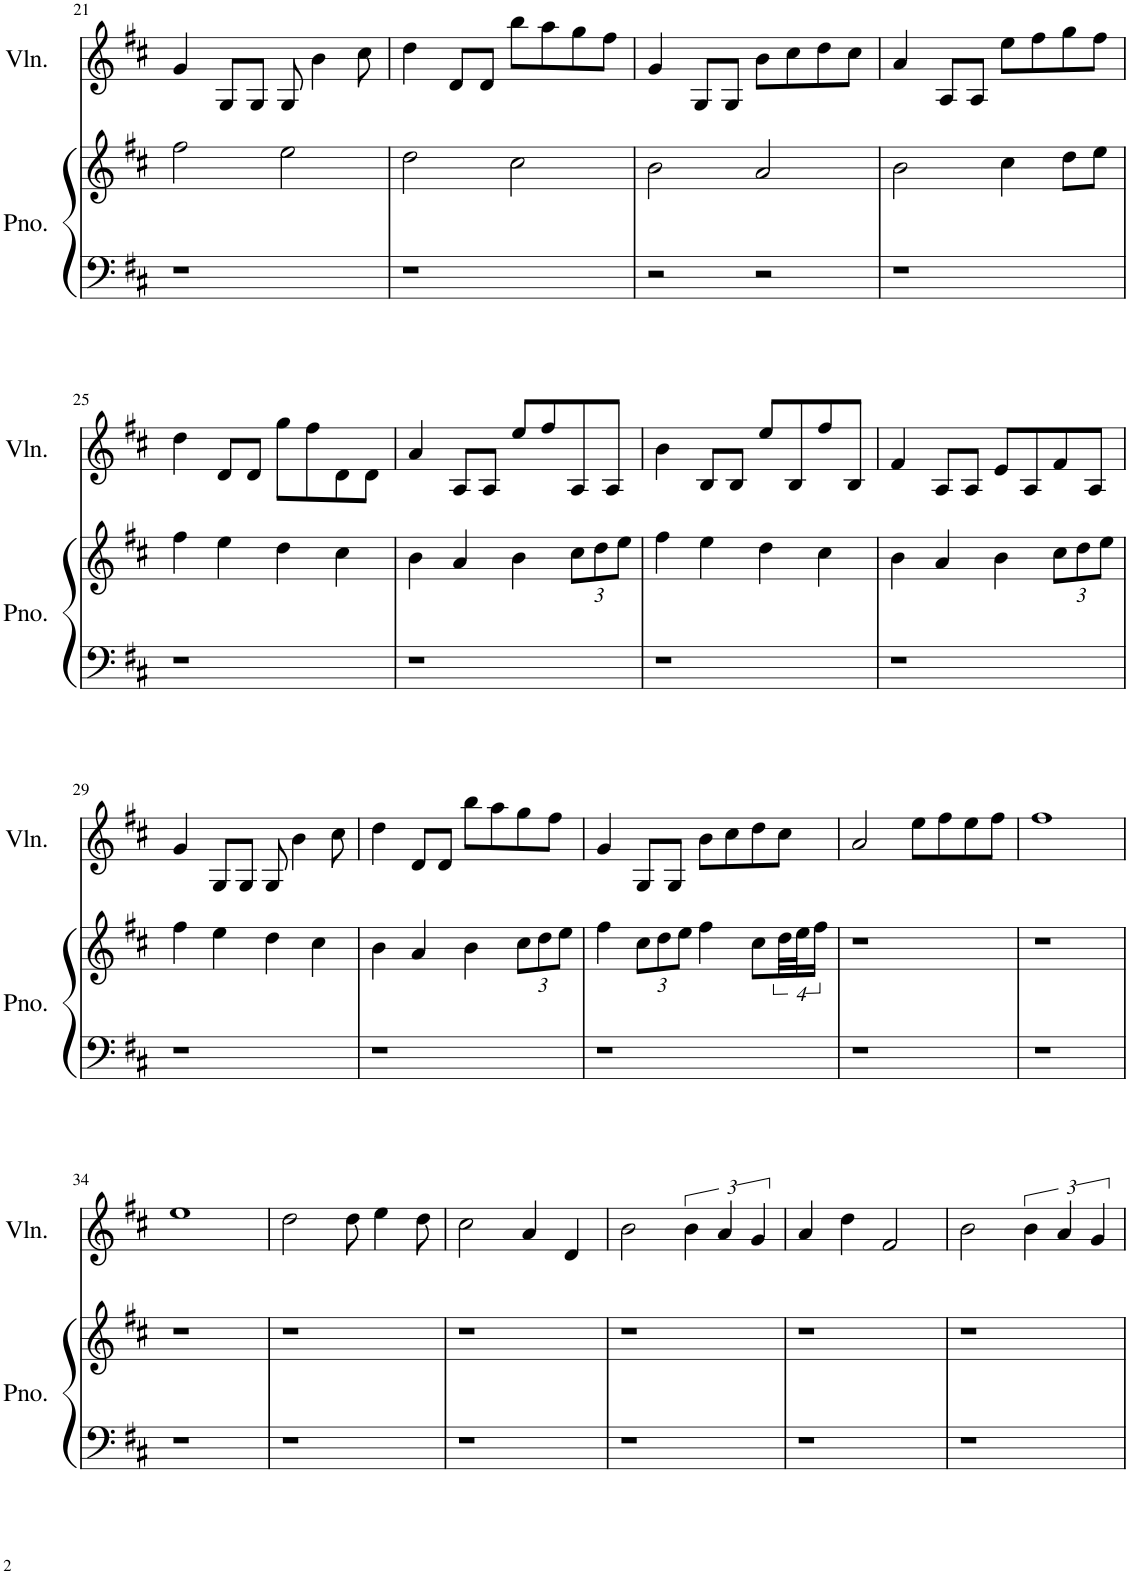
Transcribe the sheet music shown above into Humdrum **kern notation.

**kern	**kern	**kern
*part2	*part2	*part1
*staff3	*staff2	*staff1
*I"Piano	*	*I"Violin
*I'Pno.	*	*I'Vln.
!!LO:PB:g=z
*clefF4	*clefG2	*clefG2
*k[f#c#]	*k[f#c#]	*k[f#c#]
*M4/4	*M4/4	*M4/4
=21	=21	=21
1r	2ff#\	4g/
.	.	8G/L
.	.	8G/J
.	2ee\	8G/
.	.	4b\
.	.	8cc#\
=22	=22	=22
1r	2dd\	4dd\
.	.	8d/L
.	.	8d/J
.	2cc#\	8bb\L
.	.	8aa\
.	.	8gg\
.	.	8ff#\J
=23	=23	=23
2r	2b\	4g/
.	.	8G/L
.	.	8G/J
2r	2a/	8b\L
.	.	8cc#\
.	.	8dd\
.	.	8cc#\J
=24	=24	=24
1r	2b\	4a/
.	.	8A/L
.	.	8A/J
.	4cc#\	8ee\L
.	.	8ff#\
.	8dd\L	8gg\
.	8ee\J	8ff#\J
!!LO:LB:g=z
=25	=25	=25
1r	4ff#\	4dd\
.	4ee\	8d/L
.	.	8d/J
.	4dd\	8gg\L
.	.	8ff#\
.	4cc#\	8d\
.	.	8d\J
=26	=26	=26
1r	4b\	4a/
.	4a/	8A/L
.	.	8A/J
.	4b\	8ee/L
.	.	8ff#/
*	*Xbrackettup	*
.	12cc#\L	8A/
.	12dd\	.
.	.	8A/J
.	12ee\J	.
=27	=27	=27
1r	4ff#\	4b\
.	4ee\	8B/L
.	.	8B/J
.	4dd\	8ee/L
.	.	8B/
.	4cc#\	8ff#/
.	.	8B/J
=28	=28	=28
1r	4b\	4f#/
.	4a/	8A/L
.	.	8A/J
.	4b\	8e/L
.	.	8A/
.	12cc#\L	8f#/
.	12dd\	.
.	.	8A/J
.	12ee\J	.
!!LO:LB:g=z
=29	=29	=29
1r	4ff#\	4g/
.	4ee\	8G/L
.	.	8G/J
.	4dd\	8G/
.	.	4b\
.	4cc#\	.
.	.	8cc#\
=30	=30	=30
1r	4b\	4dd\
.	4a/	8d/L
.	.	8d/J
.	4b\	8bb\L
.	.	8aa\
.	12cc#\L	8gg\
.	12dd\	.
.	.	8ff#\J
.	12ee\J	.
=31	=31	=31
1r	4ff#\	4g/
.	12cc#\L	8G/L
.	12dd\	.
.	.	8G/J
.	12ee\J	.
.	4ff#\	8b\L
.	.	8cc#\
.	8cc#\L	8dd\
.	32dd\LL	8cc#\J
.	32ee\J	.
.	16ff#\JJ	.
=32	=32	=32
1r	1r	2a/
.	.	8ee\L
.	.	8ff#\
.	.	8ee\
.	.	8ff#\J
=33	=33	=33
1r	1r	1ff#
!!LO:LB:g=z
=34	=34	=34
1r	1r	1ee
=35	=35	=35
1r	1r	2dd\
.	.	8dd\
.	.	4ee\
.	.	8dd\
=36	=36	=36
1r	1r	2cc#\
.	.	4a/
.	.	4d/
=37	=37	=37
1r	1r	2b\
.	.	6b\
.	.	6a/
.	.	6g/
=38	=38	=38
1r	1r	4a/
.	.	4dd\
.	.	2f#/
=39	=39	=39
1r	1r	2b\
.	.	6b\
.	.	6a/
.	.	6g/
=	=	=
*-	*-	*-
